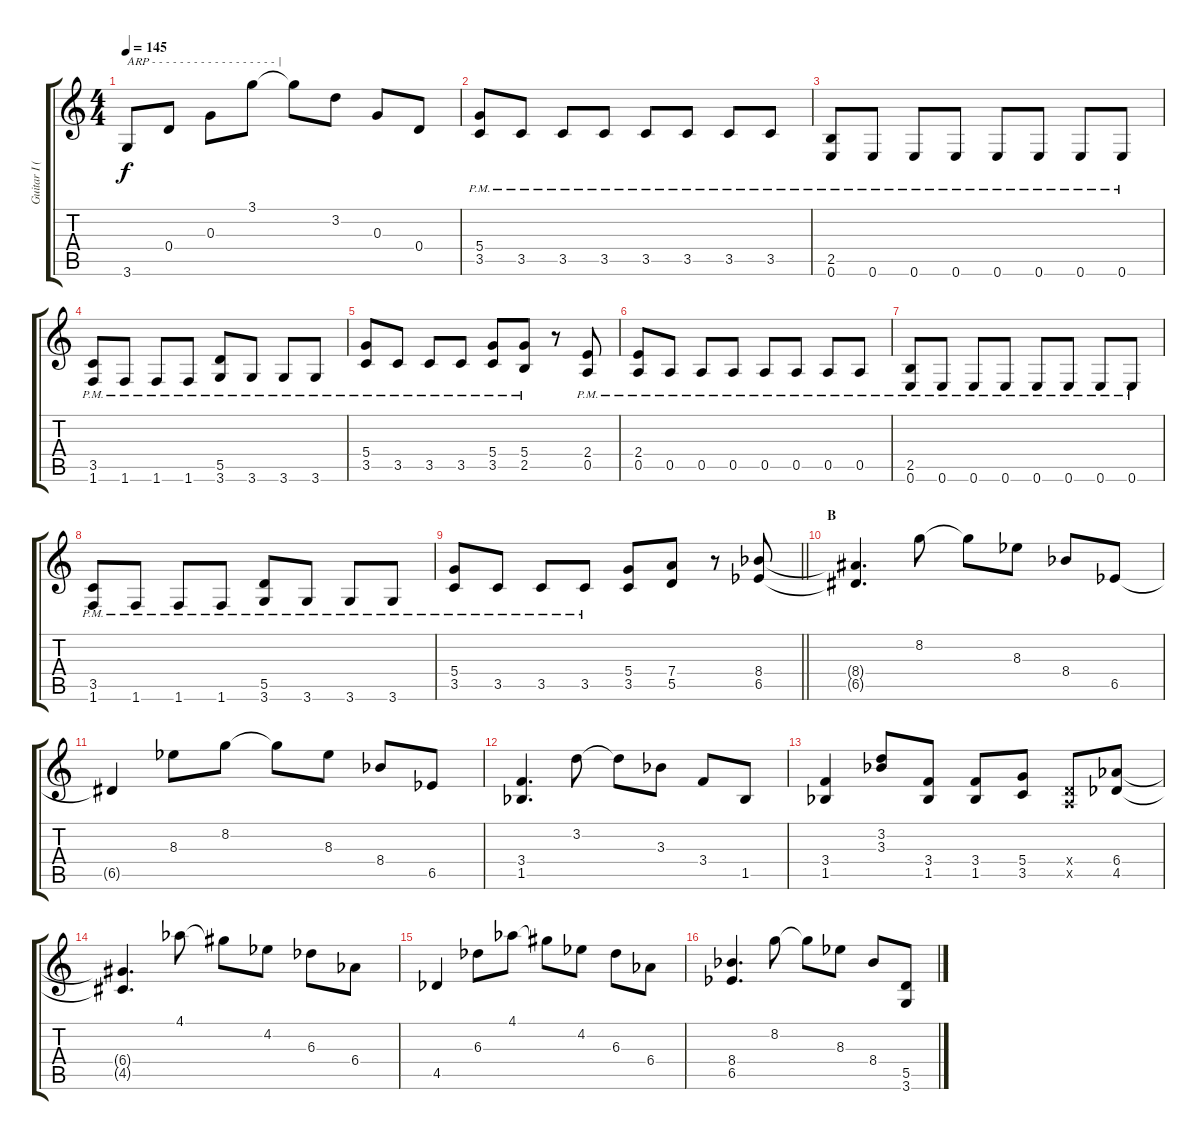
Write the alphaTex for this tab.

\track ("Guitar I (Hirasawa Yui)" "Guitar I (") {instrument overdrivenguitar}
\staff {score tabs}
\tuning (E4 B3 G3 D3 A2 E2) {hide}
\ts (4 4)
\tempo 145
\clef g2
\ks c
3.6.8{txt "ARP - - - - - - - - - - - - - - - - - - |" dy f} 0.4.8 0.3.8 3.1.8 3.1{t}.8 3.2.8 0.3.8 0.4.8 |
(5.4{pm} 3.5{pm}).8 3.5{pm}.8 3.5{pm}.8 3.5{pm}.8 3.5{pm}.8 3.5{pm}.8 3.5{pm}.8 3.5{pm}.8 |
(2.5{pm} 0.6{pm}).8 0.6{pm}.8 0.6{pm}.8 0.6{pm}.8 0.6{pm}.8 0.6{pm}.8 0.6{pm}.8 0.6{pm}.8 |
(3.5{pm} 1.6{pm}).8 1.6{pm}.8 1.6{pm}.8 1.6{pm}.8 (5.5{pm} 3.6{pm}).8 3.6{pm}.8 3.6{pm}.8 3.6{pm}.8 |
(5.4{pm} 3.5{pm}).8 3.5{pm}.8 3.5{pm}.8 3.5{pm}.8 (5.4{pm} 3.5{pm}).8 (5.4{pm} 2.5{pm}).8 r.8 (2.4{pm} 0.5{pm}).8 |
(2.4{pm} 0.5{pm}).8 0.5{pm}.8 0.5{pm}.8 0.5{pm}.8 0.5{pm}.8 0.5{pm}.8 0.5{pm}.8 0.5{pm}.8 |
(2.5{pm} 0.6{pm}).8 0.6{pm}.8 0.6{pm}.8 0.6{pm}.8 0.6{pm}.8 0.6{pm}.8 0.6{pm}.8 0.6{pm}.8 |
(3.5{pm} 1.6{pm}).8 1.6{pm}.8 1.6{pm}.8 1.6{pm}.8 (5.5{pm} 3.6{pm}).8 3.6{pm}.8 3.6{pm}.8 3.6{pm}.8 |
\barLineRight lightlight
(5.4{pm} 3.5{pm}).8 3.5{pm}.8 3.5{pm}.8 3.5{pm}.8 (5.4 3.5).8 (7.4 5.5).8 r.8 (8.4{acc b} 6.5{acc b}).8 |
\section ("" "B")
(8.4{t} 6.5{t}).4{d} 8.2.8 8.2{t}.8 8.3{acc b}.8 8.4{acc b}.8 6.5{acc b}.8 |
6.5{t}.4 8.3{acc b}.8 8.2.8 8.2{t}.8 8.3{acc b}.8 8.4{acc b}.8 6.5{acc b}.8 |
(3.4 1.5{acc b}).4{d} 3.2.8 3.2{t}.8 3.3{acc b}.8 3.4.8 1.5{acc b}.8 |
(3.4 1.5{acc b}).4 (3.2 3.3{acc b}).8 (3.4 1.5{acc b}).8 (3.4 1.5{acc b}).8 (5.4 3.5).8 (0.4{x} 0.5{x}).8 (6.4{acc b} 4.5{acc b}).8 |
(6.4{t} 4.5{t}).4{d} 4.1{acc b}.8 4.1{t}.8 4.2{acc b}.8 6.3{acc b}.8 6.4{acc b}.8 |
4.5{acc b}.4 6.3{acc b}.8 4.1{acc b}.8 4.1{t}.8 4.2{acc b}.8 6.3{acc b}.8 6.4{acc b}.8 |
(8.4{acc b} 6.5{acc b}).4{d} 8.2.8 8.2{t}.8 8.3{acc b}.8 8.4{acc b}.8 (5.5 3.6).8
